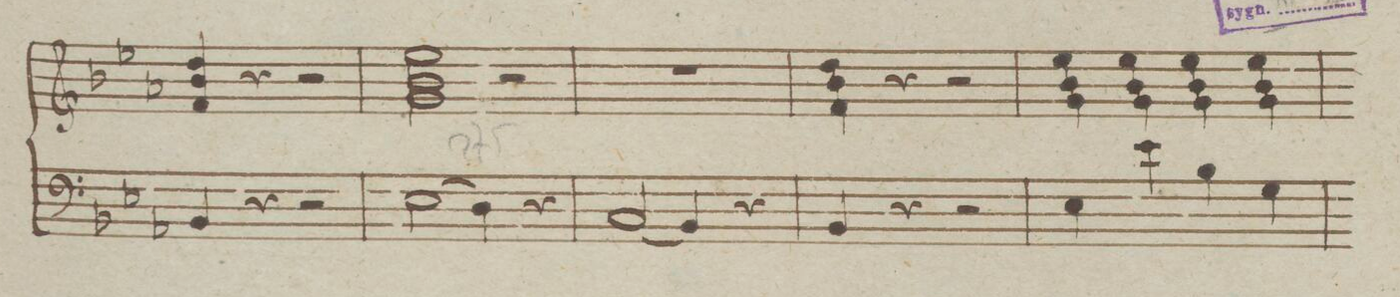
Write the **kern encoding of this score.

**kern	**dynam
*I"Organo	*
*clefF4	*
*k[b-e-a-]	*
*met(c)	*
*M4/4	*
4BB-/	.
4r	.
2r	.
=271	=271
(2E-\	.
4D\)	.
4r	.
=272	=272
(2C/	.
4BB-/)	.
4r	.
=273	=273
4BB-/	.
4r	.
2r	.
=274	=274
4E-\	.
4e-\	.
4B-\	.
4G\	.
=275	=275
*-	*-
